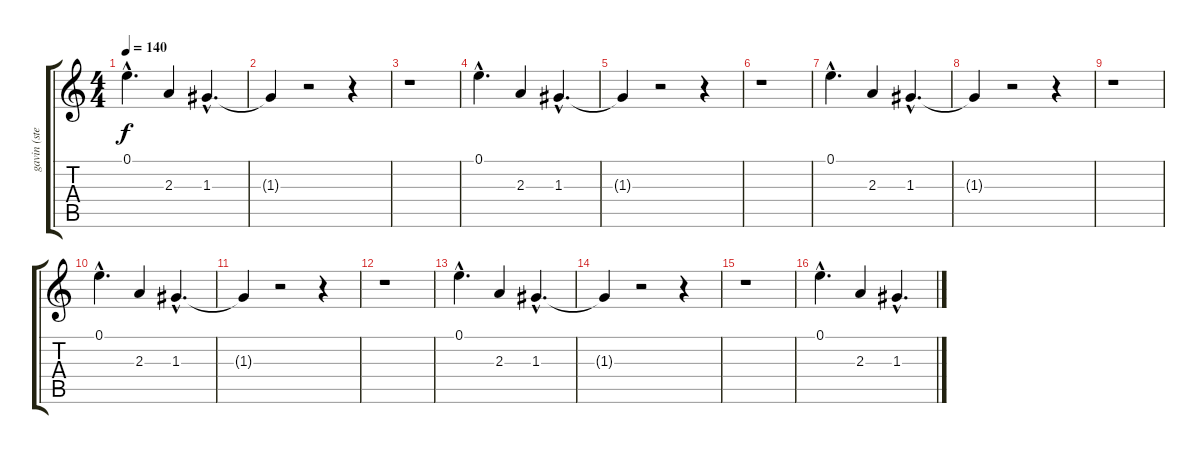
\track ("gavin (steel guitar)" "gavin (ste") {instrument overdrivenguitar}
\staff {score tabs}
\tuning (E4 B3 G3 D3 A2 E2) {hide}
\ts (4 4)
\tempo 140
\clef g2
\ks c
0.1{hac}.4{d dy f instrument overdrivenguitar} 2.3.4 1.3{hac}.4{d} |
1.3{t}.4 r.2 r.4 |
r.1 |
0.1{hac}.4{d} 2.3.4 1.3{hac}.4{d} |
1.3{t}.4 r.2 r.4 |
r.1 |
0.1{hac}.4{d} 2.3.4 1.3{hac}.4{d} |
1.3{t}.4 r.2 r.4 |
r.1 |
0.1{hac}.4{d} 2.3.4 1.3{hac}.4{d} |
1.3{t}.4 r.2 r.4 |
r.1 |
0.1{hac}.4{d} 2.3.4 1.3{hac}.4{d} |
1.3{t}.4 r.2 r.4 |
r.1 |
0.1{hac}.4{d} 2.3.4 1.3{hac}.4{d}
